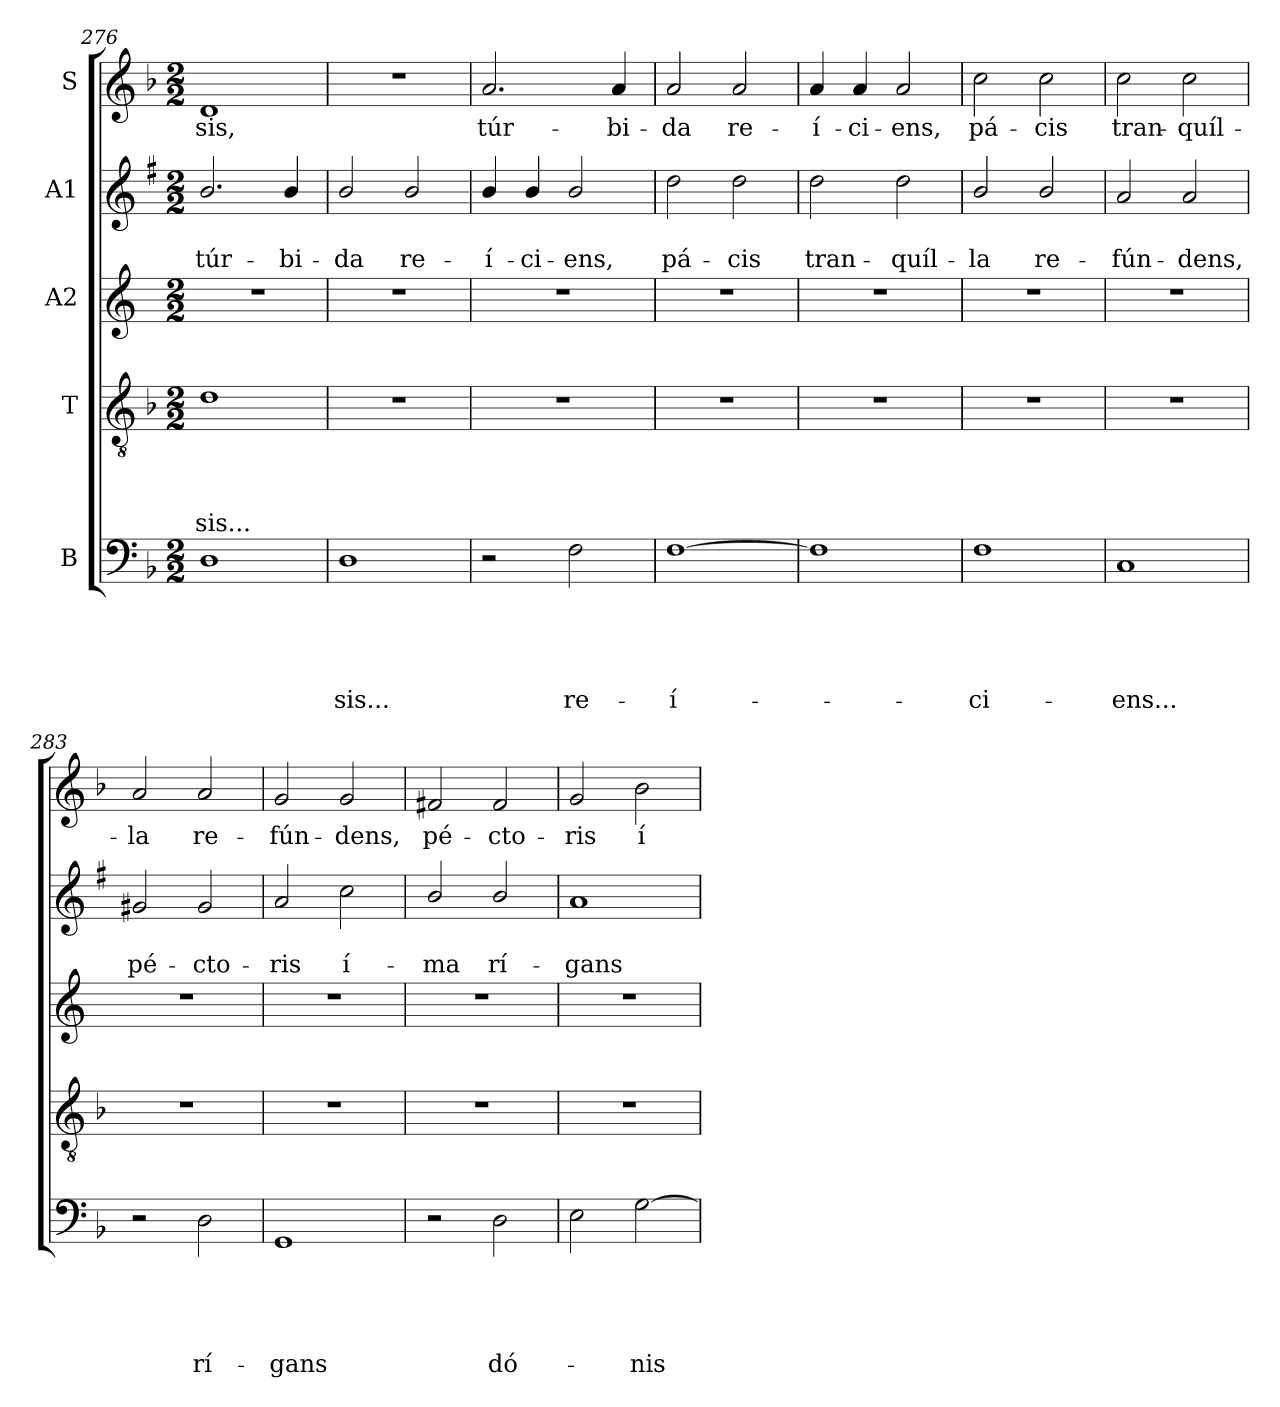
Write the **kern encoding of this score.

**kern	**text	**text	**text	**text	**text	**kern	**text	**text	**text	**text	**kern	**kern	**text	**text	**kern	**text
*part5	*part5	*part5	*part5	*part5	*part5	*part4	*part4	*part4	*part4	*part4	*part3	*part2	*part2	*part2	*part1	*part1
*staff5	*staff5	*staff5	*staff5	*staff5	*staff5	*staff4	*staff4	*staff4	*staff4	*staff4	*staff3	*staff2	*staff2	*staff2	*staff1	*staff1
*I"B	*	*	*	*	*	*I"T	*	*	*	*	*I"A2	*I"A1	*	*	*I"S	*
*clefF4	*	*	*	*	*	*clefGv2	*	*	*	*	*clefG2	*clefG2	*	*	*clefG2	*
*	*	*	*	*	*	*	*	*	*	*	*ITrd4c7	*ITrd1c2	*	*	*	*
*k[b-]	*	*	*	*	*	*k[b-]	*	*	*	*	*k[b-]	*k[b-]	*	*	*k[b-]	*
*F:	*	*	*	*	*	*F:	*	*	*	*	*F:	*F:	*	*	*F:	*
*M2/2	*	*	*	*	*	*M2/2	*	*	*	*	*M2/2	*M2/2	*	*	*M2/2	*
=276	=276	=276	=276	=276	=276	=276	=276	=276	=276	=276	=276	=276	=276	=276	=276	=276
!	!	!	!	!	!	!	!	!	!	!LO:LY:b	!	!	!	!LO:LY:b	!	!LO:LY:b
1D	.	.	.	.	.	1d	.	.	.	-sis...	1r	2.a/	.	túr-	1d	-sis,
!	!	!	!	!	!	!	!	!	!	!	!	!	!	!LO:LY:b	!	!
.	.	.	.	.	.	.	.	.	.	.	.	4a/	.	-bi-	.	.
=277	=277	=277	=277	=277	=277	=277	=277	=277	=277	=277	=277	=277	=277	=277	=277	=277
!	!	!	!	!	!LO:LY:b	!	!	!	!	!	!	!	!	!LO:LY:b	!	!
1D	.	.	.	.	-sis...	1r	.	.	.	.	1r	2a/	.	-da	1r	.
!	!	!	!	!	!	!	!	!	!	!	!	!	!	!LO:LY:b	!	!
.	.	.	.	.	.	.	.	.	.	.	.	2a/	.	re-	.	.
=278	=278	=278	=278	=278	=278	=278	=278	=278	=278	=278	=278	=278	=278	=278	=278	=278
!	!	!	!	!	!	!	!	!	!	!	!	!	!	!LO:LY:b	!	!LO:LY:b
2r	.	.	.	.	.	1r	.	.	.	.	1r	4a/	.	-í-	2.a/	túr-
!	!	!	!	!	!	!	!	!	!	!	!	!	!	!LO:LY:b	!	!
.	.	.	.	.	.	.	.	.	.	.	.	4a/	.	-ci-	.	.
!	!	!	!	!	!LO:LY:b	!	!	!	!	!	!	!	!	!LO:LY:b	!	!
2F\	.	.	.	.	re-	.	.	.	.	.	.	2a/	.	-ens,	.	.
!	!	!	!	!	!	!	!	!	!	!	!	!	!	!	!	!LO:LY:b
.	.	.	.	.	.	.	.	.	.	.	.	.	.	.	4a/	-bi-
=279	=279	=279	=279	=279	=279	=279	=279	=279	=279	=279	=279	=279	=279	=279	=279	=279
!	!	!	!	!	!LO:LY:b	!	!	!	!	!	!	!	!	!LO:LY:b	!	!LO:LY:b
[1F	.	.	.	.	-í-	1r	.	.	.	.	1r	2cc\	.	pá-	2a/	-da
!	!	!	!	!	!	!	!	!	!	!	!	!	!	!LO:LY:b	!	!LO:LY:b
.	.	.	.	.	.	.	.	.	.	.	.	2cc\	.	-cis	2a/	re-
=280	=280	=280	=280	=280	=280	=280	=280	=280	=280	=280	=280	=280	=280	=280	=280	=280
!	!	!	!	!	!	!	!	!	!	!	!	!	!	!LO:LY:b	!	!LO:LY:b
1F]	.	.	.	.	.	1r	.	.	.	.	1r	2cc\	.	tran-	4a/	-í-
!	!	!	!	!	!	!	!	!	!	!	!	!	!	!	!	!LO:LY:b
.	.	.	.	.	.	.	.	.	.	.	.	.	.	.	4a/	-ci-
!	!	!	!	!	!	!	!	!	!	!	!	!	!	!LO:LY:b	!	!LO:LY:b
.	.	.	.	.	.	.	.	.	.	.	.	2cc\	.	-quíl-	2a/	-ens,
=281	=281	=281	=281	=281	=281	=281	=281	=281	=281	=281	=281	=281	=281	=281	=281	=281
!	!	!	!	!	!LO:LY:b	!	!	!	!	!	!	!	!	!LO:LY:b	!	!LO:LY:b
1F	.	.	.	.	-ci-	1r	.	.	.	.	1r	2a/	.	-la	2cc\	pá-
!	!	!	!	!	!	!	!	!	!	!	!	!	!	!LO:LY:b	!	!LO:LY:b
.	.	.	.	.	.	.	.	.	.	.	.	2a/	.	re-	2cc\	-cis
!!LO:LB:g=z
=282	=282	=282	=282	=282	=282	=282	=282	=282	=282	=282	=282	=282	=282	=282	=282	=282
!	!	!	!	!	!LO:LY:b	!	!	!	!	!	!	!	!	!LO:LY:b	!	!LO:LY:b
1C	.	.	.	.	-ens...	1r	.	.	.	.	1r	2g/	.	-fún-	2cc\	tran-
!	!	!	!	!	!	!	!	!	!	!	!	!	!	!LO:LY:b	!	!LO:LY:b
.	.	.	.	.	.	.	.	.	.	.	.	2g/	.	-dens,	2cc\	-quíl-
=283	=283	=283	=283	=283	=283	=283	=283	=283	=283	=283	=283	=283	=283	=283	=283	=283
!	!	!	!	!	!	!	!	!	!	!	!	!	!	!LO:LY:b	!	!LO:LY:b
2r	.	.	.	.	.	1r	.	.	.	.	1r	2f#X/	.	pé-	2a/	-la
!	!	!	!	!	!LO:LY:b	!	!	!	!	!	!	!	!	!LO:LY:b	!	!LO:LY:b
2D\	.	.	.	.	rí-	.	.	.	.	.	.	2f#/	.	-cto-	2a/	re-
=284	=284	=284	=284	=284	=284	=284	=284	=284	=284	=284	=284	=284	=284	=284	=284	=284
!	!	!	!	!	!LO:LY:b	!	!	!	!	!	!	!	!	!LO:LY:b	!	!LO:LY:b
1GG	.	.	.	.	-gans	1r	.	.	.	.	1r	2g/	.	-ris	2g/	-fún-
!	!	!	!	!	!	!	!	!	!	!	!	!	!	!LO:LY:b	!	!LO:LY:b
.	.	.	.	.	.	.	.	.	.	.	.	2b-\	.	í-	2g/	-dens,
=285	=285	=285	=285	=285	=285	=285	=285	=285	=285	=285	=285	=285	=285	=285	=285	=285
!	!	!	!	!	!	!	!	!	!	!	!	!	!	!LO:LY:b	!	!LO:LY:b
2r	.	.	.	.	.	1r	.	.	.	.	1r	2a/	.	-ma	2f#X/	pé-
!	!	!	!	!	!LO:LY:b	!	!	!	!	!	!	!	!	!LO:LY:b	!	!LO:LY:b
2D\	.	.	.	.	dó-	.	.	.	.	.	.	2a/	.	rí-	2f#/	-cto-
=286	=286	=286	=286	=286	=286	=286	=286	=286	=286	=286	=286	=286	=286	=286	=286	=286
!	!	!	!	!	!	!	!	!	!	!	!	!	!	!LO:LY:b	!	!LO:LY:b
2E\	.	.	.	.	.	1r	.	.	.	.	1r	1g	.	-gans	2g/	-ris
!	!	!	!	!	!LO:LY:b	!	!	!	!	!	!	!	!	!	!	!LO:LY:b
[2G\	.	.	.	.	-nis	.	.	.	.	.	.	.	.	.	2b-\	í-
=	=	=	=	=	=	=	=	=	=	=	=	=	=	=	=	=
*-	*-	*-	*-	*-	*-	*-	*-	*-	*-	*-	*-	*-	*-	*-	*-	*-
